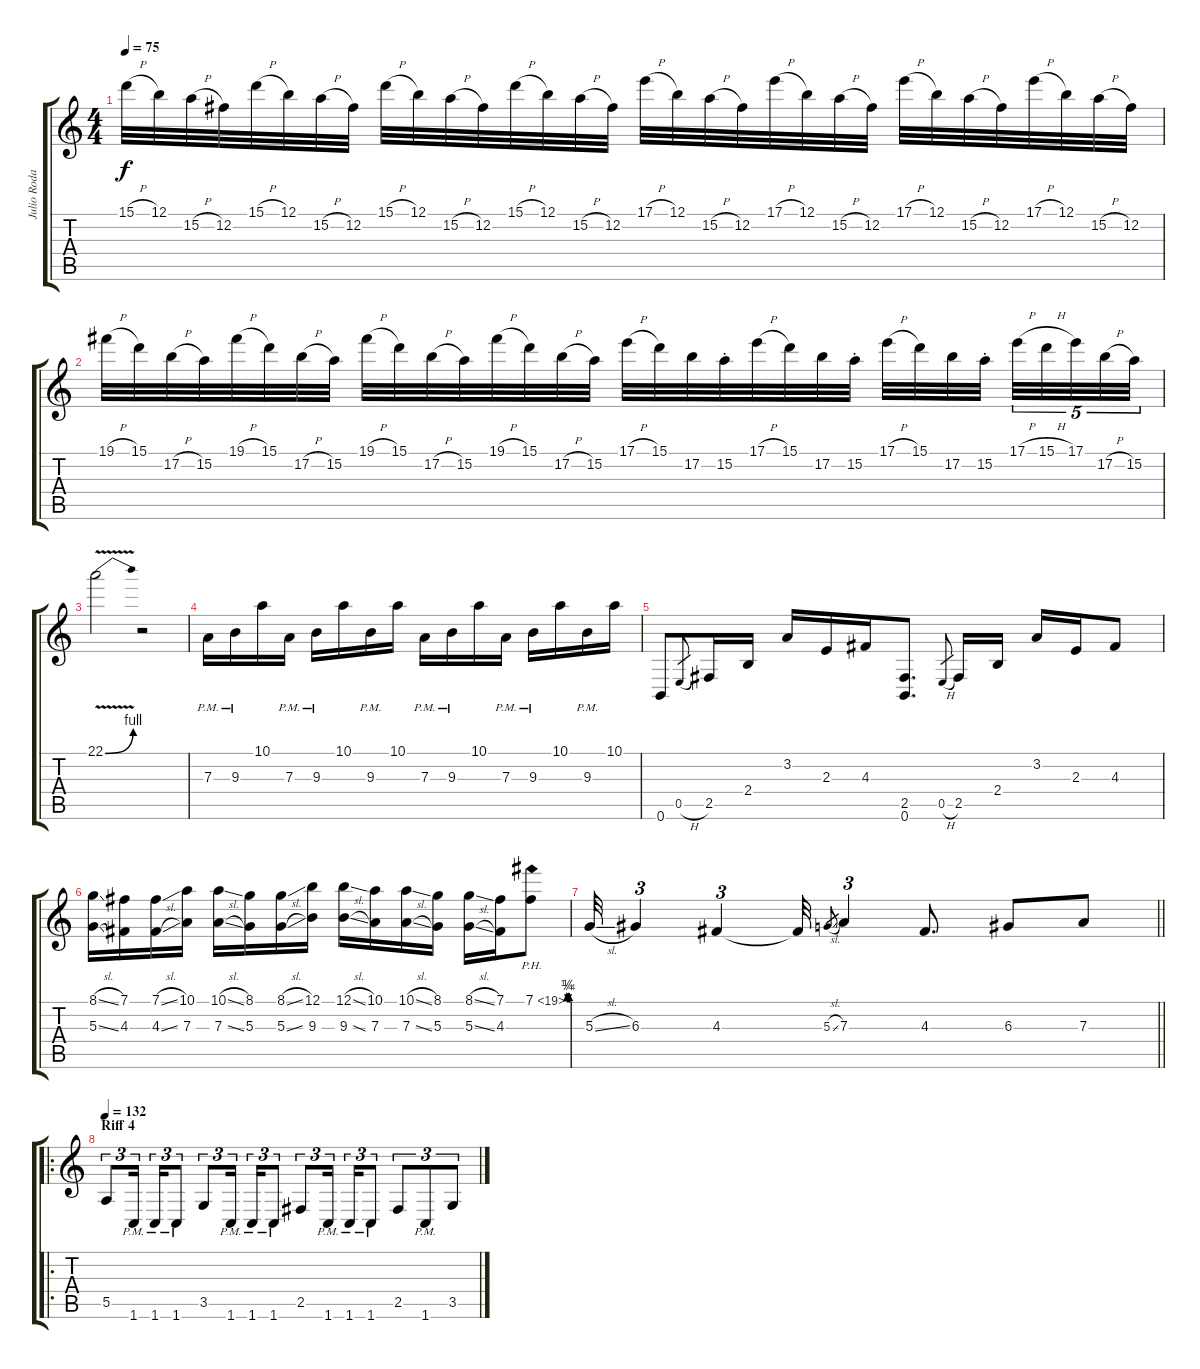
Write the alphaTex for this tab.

\track ("Julio Rodas" "Julio Roda") {instrument distortionguitar}
\staff {score tabs}
\tuning (B3 Gb3 D3 A2 E2 B1) {hide}
\ts (4 4)
\tempo 75
\clef g2
\ks c
15.1{h}.32{dy f} 12.1.32 15.2{h}.32 12.2.32 15.1{h}.32 12.1.32 15.2{h}.32 12.2.32 15.1{h}.32 12.1.32 15.2{h}.32 12.2.32 15.1{h}.32 12.1.32 15.2{h}.32 12.2.32 17.1{h}.32 12.1.32 15.2{h}.32 12.2.32 17.1{h}.32 12.1.32 15.2{h}.32 12.2.32 17.1{h}.32 12.1.32 15.2{h}.32 12.2.32 17.1{h}.32 12.1.32 15.2{h}.32 12.2.32 |
19.1{h}.32 15.1.32 17.2{h}.32 15.2.32 19.1{h}.32 15.1.32 17.2{h}.32 15.2.32 19.1{h}.32 15.1.32 17.2{h}.32 15.2.32 19.1{h}.32 15.1.32 17.2{h}.32 15.2.32 17.1{h}.32 15.1.32 17.2.32 15.2{st}.32 17.1{h}.32 15.1.32 17.2.32 15.2{st}.32 17.1{h}.32 15.1.32 17.2.32 15.2{st}.32{beam splitsecondary} 17.1{h}.32{tu (5 4)} 15.1{h}.32{tu (5 4)} 17.1.32{tu (5 4)} 17.2{h}.32{tu (5 4)} 15.2.32{tu (5 4)} |
22.1{be (bend 0 0 60 4) v}.2 r.2 |
7.3{pm}.16 9.3{pm}.16 10.1.16 7.3{pm}.16 9.3{pm}.16 10.1.16 9.3{pm}.16 10.1.16 7.3{pm}.16 9.3{pm}.16 10.1.16 7.3{pm}.16 9.3{pm}.16 10.1.16 9.3{pm}.16 10.1.16 |
0.6.8 0.5{h}.8{gr} 2.5.16 2.4.16 3.2.16 2.3.16 4.3.16 (2.5 0.6).8{d} 0.5{h}.8{gr} 2.5.16 2.4.16 3.2.16 2.3.16 4.3.8 |
(8.1{sl} 5.3{sl}).16 (7.1 4.3).16 (7.1{sl} 4.3{sl}).16 (10.1 7.3).16 (10.1{sl} 7.3{sl}).16 (8.1 5.3).16 (8.1{sl} 5.3{sl}).16 (12.1 9.3).16 (12.1{sl} 9.3{sl}).16 (10.1 7.3).16 (10.1{sl} 7.3{sl}).16 (8.1 5.3).16 (8.1{sl} 5.3{sl}).16 (7.1 4.3).16 7.1{be (custom 0 0 10 1 20 1 30 0 40 0 50 1 60 1) ph 12}.8 |
\barLineRight lightlight
5.3{sl}.32 6.3.4{tu (3 2)} 4.3.4{tu (3 2)} 4.3{t}.32 5.3{sl}.8{gr} 7.3.4{tu (3 2)} 4.3.8{d} 6.3.8 7.3.8 |
\ro
\section ("" "Riff 4")
\tempo 132
5.5.8{tu (3 2) volume 15} 1.6{pm}.16{tu (3 2) beam splitsecondary} 1.6{pm}.16{tu (3 2)} 1.6{pm}.8{tu (3 2)} 3.5.8{tu (3 2)} 1.6{pm}.16{tu (3 2) beam splitsecondary} 1.6{pm}.16{tu (3 2)} 1.6{pm}.8{tu (3 2)} 2.5.8{tu (3 2)} 1.6{pm}.16{tu (3 2) beam splitsecondary} 1.6{pm}.16{tu (3 2)} 1.6{pm}.8{tu (3 2)} 2.5.8{tu (3 2)} 1.6{pm}.8{tu (3 2)} 3.5.8{tu (3 2)}
